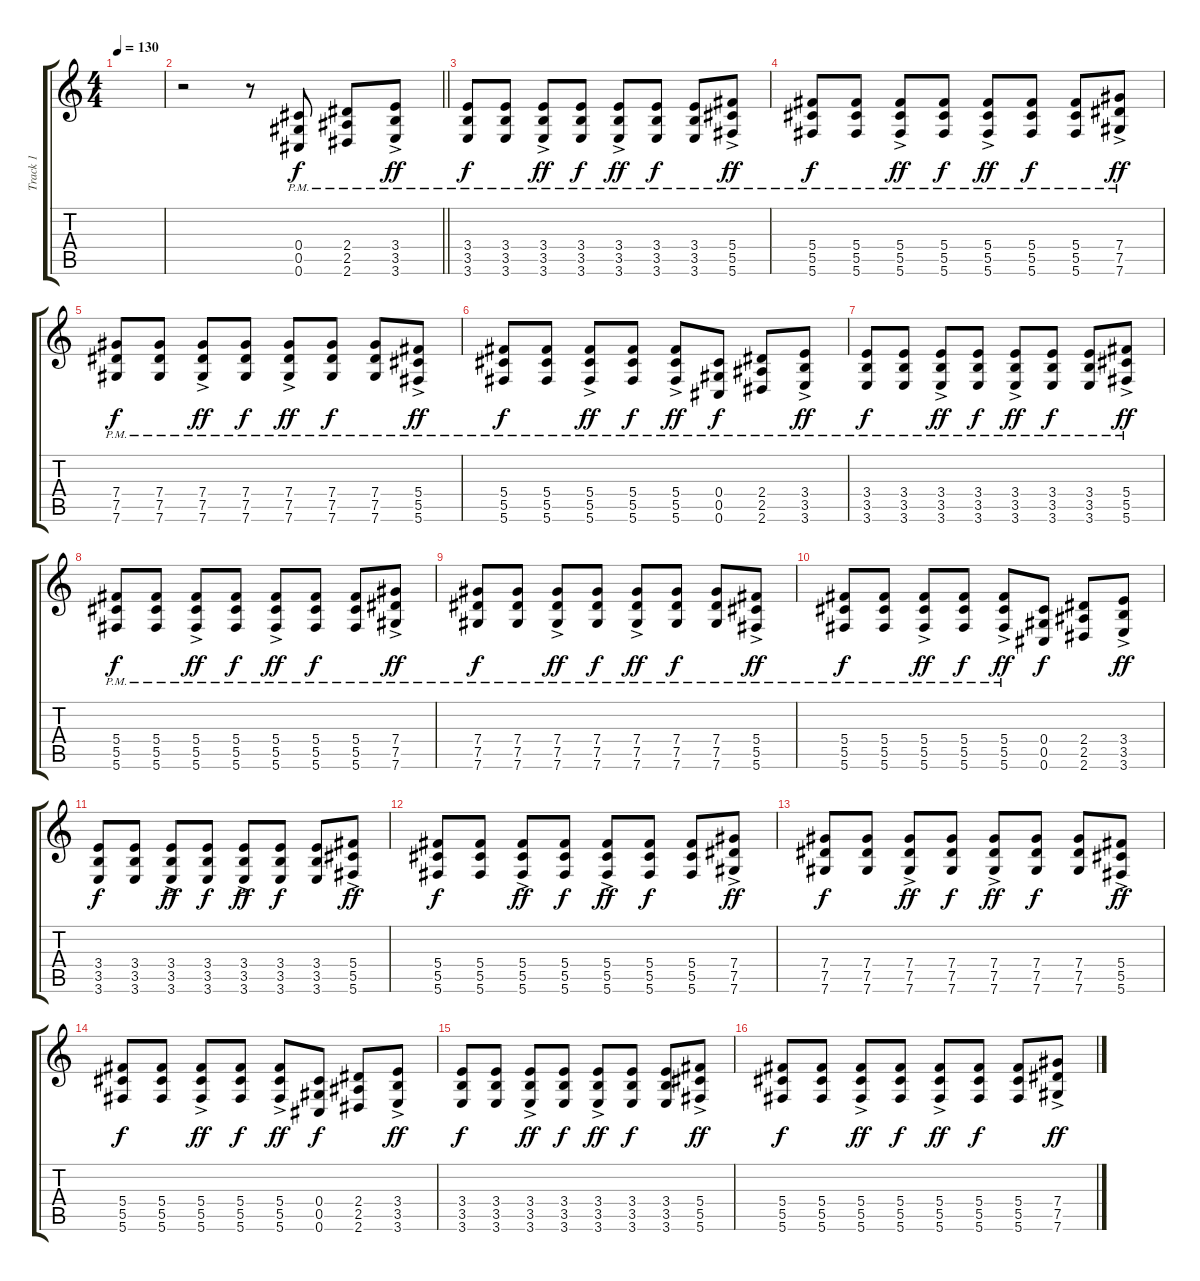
\track ("Track 1" "Track 1") {instrument acousticguitarsteel}
\staff {score tabs}
\tuning (Eb4 Bb3 Gb3 Db3 Ab2 Db2) {hide}
\ts (4 4)
\tempo 130
\clef g2
\ks c
|
\barLineRight lightlight
r.2 r.8 (0.4{pm} 0.5{pm} 0.6{pm}).8 (2.4{pm} 2.5{pm} 2.6{pm}).8 (3.4{ac pm} 3.5{pm} 3.6{pm}).8{dy ff} |
(3.4{pm} 3.5{pm} 3.6{pm}).8{dy f} (3.4{pm} 3.5{pm} 3.6{pm}).8 (3.4{ac pm} 3.5{pm} 3.6{pm}).8{dy ff} (3.4{pm} 3.5{pm} 3.6{pm}).8{dy f} (3.4{ac pm} 3.5{pm} 3.6{pm}).8{dy ff} (3.4{pm} 3.5{pm} 3.6{pm}).8{dy f} (3.4{pm} 3.5{pm} 3.6{pm}).8 (5.4{ac pm} 5.5{pm} 5.6{pm}).8{dy ff} |
(5.4{pm} 5.5{pm} 5.6{pm}).8{dy f} (5.4{pm} 5.5{pm} 5.6{pm}).8 (5.4{ac pm} 5.5{pm} 5.6{pm}).8{dy ff} (5.4{pm} 5.5{pm} 5.6{pm}).8{dy f} (5.4{ac pm} 5.5{pm} 5.6{pm}).8{dy ff} (5.4{pm} 5.5{pm} 5.6{pm}).8{dy f} (5.4{pm} 5.5{pm} 5.6{pm}).8 (7.4{ac pm} 7.5{pm} 7.6{pm}).8{dy ff} |
(7.4{pm} 7.5{pm} 7.6{pm}).8{dy f} (7.4{pm} 7.5{pm} 7.6{pm}).8 (7.4{ac pm} 7.5{pm} 7.6{pm}).8{dy ff} (7.4{pm} 7.5{pm} 7.6{pm}).8{dy f} (7.4{ac pm} 7.5{pm} 7.6{pm}).8{dy ff} (7.4{pm} 7.5{pm} 7.6{pm}).8{dy f} (7.4{pm} 7.5{pm} 7.6{pm}).8 (5.4{ac pm} 5.5{pm} 5.6{pm}).8{dy ff} |
(5.4{pm} 5.5{pm} 5.6{pm}).8{dy f} (5.4{pm} 5.5{pm} 5.6{pm}).8 (5.4{pm} 5.5{pm} 5.6{ac pm}).8{dy ff} (5.4{pm} 5.5{pm} 5.6{pm}).8{dy f} (5.4{ac pm} 5.5{pm} 5.6{pm}).8{dy ff} (0.4{pm} 0.5{pm} 0.6{pm}).8{dy f} (2.4{pm} 2.5{pm} 2.6{pm}).8 (3.4{ac pm} 3.5{pm} 3.6{pm}).8{dy ff} |
(3.4{pm} 3.5{pm} 3.6{pm}).8{dy f} (3.4{pm} 3.5{pm} 3.6{pm}).8 (3.4{ac pm} 3.5{pm} 3.6{pm}).8{dy ff} (3.4{pm} 3.5{pm} 3.6{pm}).8{dy f} (3.4{ac pm} 3.5{pm} 3.6{pm}).8{dy ff} (3.4{pm} 3.5{pm} 3.6{pm}).8{dy f} (3.4{pm} 3.5{pm} 3.6{pm}).8 (5.4{ac pm} 5.5{pm} 5.6{pm}).8{dy ff} |
(5.4{pm} 5.5{pm} 5.6{pm}).8{dy f} (5.4{pm} 5.5{pm} 5.6{pm}).8 (5.4{ac pm} 5.5{pm} 5.6{pm}).8{dy ff} (5.4{pm} 5.5{pm} 5.6{pm}).8{dy f} (5.4{ac pm} 5.5{pm} 5.6{pm}).8{dy ff} (5.4{pm} 5.5{pm} 5.6{pm}).8{dy f} (5.4{pm} 5.5{pm} 5.6{pm}).8 (7.4{ac pm} 7.5{pm} 7.6{pm}).8{dy ff} |
(7.4{pm} 7.5{pm} 7.6{pm}).8{dy f} (7.4{pm} 7.5{pm} 7.6{pm}).8 (7.4{ac pm} 7.5{pm} 7.6{pm}).8{dy ff} (7.4{pm} 7.5{pm} 7.6{pm}).8{dy f} (7.4{ac pm} 7.5{pm} 7.6{pm}).8{dy ff} (7.4{pm} 7.5{pm} 7.6{pm}).8{dy f} (7.4{pm} 7.5{pm} 7.6{pm}).8 (5.4{ac pm} 5.5{pm} 5.6{pm}).8{dy ff} |
(5.4{pm} 5.5{pm} 5.6{pm}).8{dy f} (5.4{pm} 5.5{pm} 5.6{pm}).8 (5.4{ac pm} 5.5{pm} 5.6{pm}).8{dy ff} (5.4{pm} 5.5{pm} 5.6{pm}).8{dy f} (5.4{ac pm} 5.5{pm} 5.6{pm}).8{dy ff} (0.4 0.5 0.6).8{dy f} (2.4 2.5 2.6).8 (3.4 3.5 3.6{ac}).8{dy ff} |
(3.4 3.5 3.6).8{dy f} (3.4 3.5 3.6).8 (3.4{ac} 3.5 3.6).8{dy ff} (3.4 3.5 3.6).8{dy f} (3.4{ac} 3.5 3.6).8{dy ff} (3.4 3.5 3.6).8{dy f} (3.4 3.5 3.6).8 (5.4{ac} 5.5 5.6).8{dy ff} |
(5.4 5.5 5.6).8{dy f} (5.4 5.5 5.6).8 (5.4{ac} 5.5 5.6).8{dy ff} (5.4 5.5 5.6).8{dy f} (5.4{ac} 5.5 5.6).8{dy ff} (5.4 5.5 5.6).8{dy f} (5.4 5.5 5.6).8 (7.4{ac} 7.5 7.6).8{dy ff} |
(7.4 7.5 7.6).8{dy f} (7.4 7.5 7.6).8 (7.4{ac} 7.5 7.6).8{dy ff} (7.4 7.5 7.6).8{dy f} (7.4{ac} 7.5 7.6).8{dy ff} (7.4 7.5 7.6).8{dy f} (7.4 7.5 7.6).8 (5.4{ac} 5.5 5.6).8{dy ff} |
(5.4 5.5 5.6).8{dy f} (5.4 5.5 5.6).8 (5.4 5.5 5.6{ac}).8{dy ff} (5.4 5.5 5.6).8{dy f} (5.4{ac} 5.5 5.6).8{dy ff} (0.4 0.5 0.6).8{dy f} (2.4 2.5 2.6).8 (3.4{ac} 3.5 3.6).8{dy ff} |
(3.4 3.5 3.6).8{dy f} (3.4 3.5 3.6).8 (3.4{ac} 3.5 3.6).8{dy ff} (3.4 3.5 3.6).8{dy f} (3.4{ac} 3.5 3.6).8{dy ff} (3.4 3.5 3.6).8{dy f} (3.4 3.5 3.6).8 (5.4{ac} 5.5 5.6).8{dy ff} |
(5.4 5.5 5.6).8{dy f} (5.4 5.5 5.6).8 (5.4{ac} 5.5 5.6).8{dy ff} (5.4 5.5 5.6).8{dy f} (5.4{ac} 5.5 5.6).8{dy ff} (5.4 5.5 5.6).8{dy f} (5.4 5.5 5.6).8 (7.4{ac} 7.5 7.6).8{dy ff}
